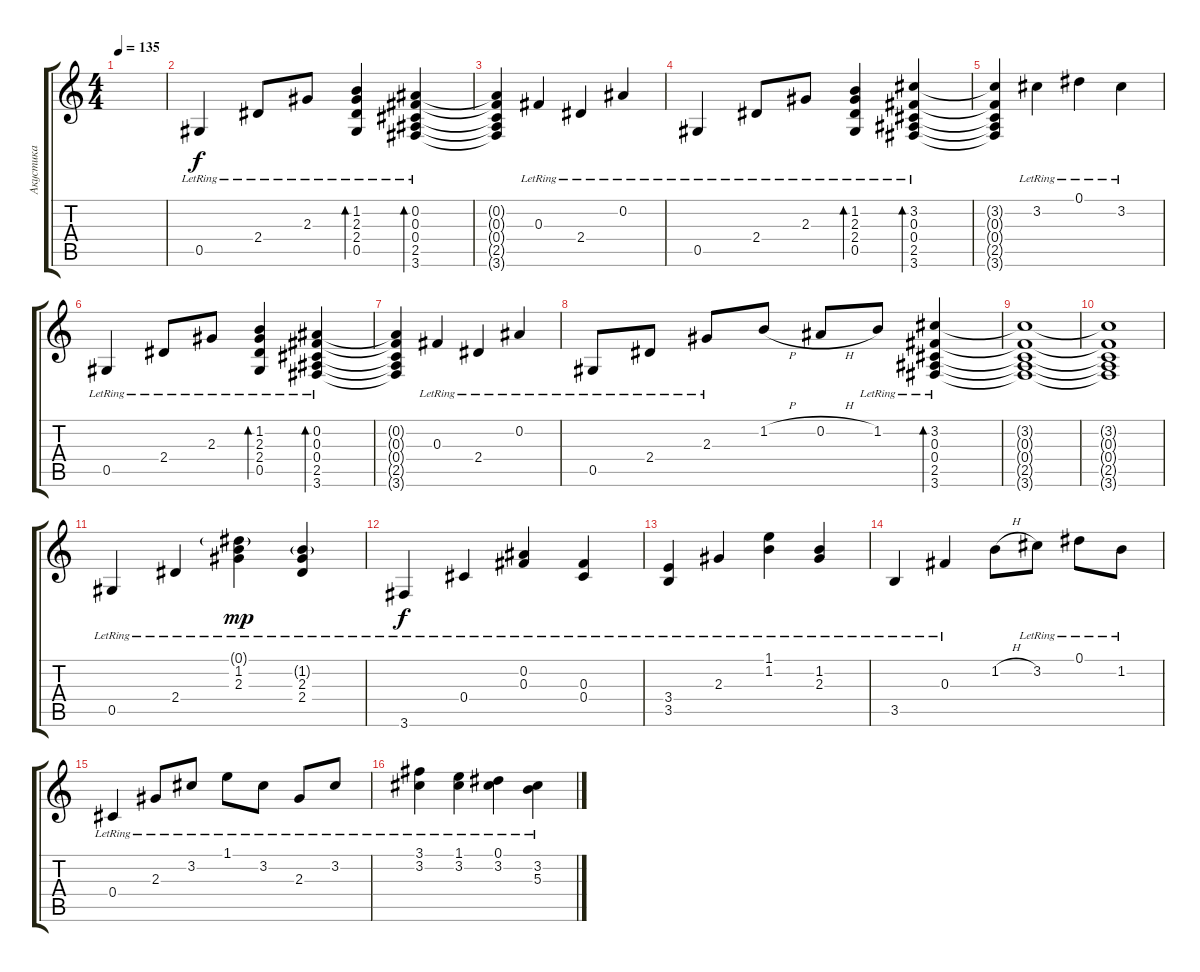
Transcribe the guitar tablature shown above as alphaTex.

\track ("Акустика" "Акустика") {instrument acousticguitarsteel}
\staff {score tabs}
\tuning (Eb4 Bb3 Gb3 Db3 Ab2 Eb2) {hide}
\ts (4 4)
\tempo 135
\clef g2
\ks c
|
0.5{lr}.4 2.4{lr}.8 2.3{lr}.8 (1.2{lr} 2.3{lr} 2.4{lr} 0.5{lr}).4{bd 60} (0.2{lr} 0.3{lr} 0.4{lr} 2.5{lr} 3.6{lr}).4{bd 60} |
(0.2{t} 0.3{t} 0.4{t} 2.5{t} 3.6{t}).4 0.3{lr}.4 2.4{lr}.4 0.2{lr}.4 |
0.5{lr}.4 2.4{lr}.8 2.3{lr}.8 (1.2{lr} 2.3{lr} 2.4{lr} 0.5{lr}).4{bd 60} (3.2{lr} 0.3{lr} 0.4{lr} 2.5{lr} 3.6{lr}).4{bd 60} |
(3.2{t} 0.3{t} 0.4{t} 2.5{t} 3.6{t}).4 3.2{lr}.4 0.1{lr}.4 3.2{lr}.4 |
0.5{lr}.4 2.4{lr}.8 2.3{lr}.8 (1.2{lr} 2.3{lr} 2.4{lr} 0.5{lr}).4{bd 60} (0.2{lr} 0.3{lr} 0.4{lr} 2.5{lr} 3.6{lr}).4{bd 60} |
(0.2{t} 0.3{t} 0.4{t} 2.5{t} 3.6{t}).4 0.3{lr}.4 2.4{lr}.4 0.2{lr}.4 |
0.5{lr}.8 2.4{lr}.8 2.3{lr}.8 1.2{h}.8 0.2{h}.8 1.2{lr}.8 (3.2{lr} 0.3{lr} 0.4{lr} 2.5{lr} 3.6{lr}).4{bd 60} |
(3.2{t} 0.3{t} 0.4{t} 2.5{t} 3.6{t}).1 |
(3.2{t} 0.3{t} 0.4{t} 2.5{t} 3.6{t}).1 |
0.5{lr}.4 2.4{lr}.4 (0.1{g lr} 1.2{lr} 2.3).4{dy mp} (1.2{g lr} 2.3{lr} 2.4).4 |
3.6{lr}.4{dy f} 0.4{lr}.4 (0.2{lr} 0.3{lr}).4 (0.3{lr} 0.4{lr}).4 |
(3.4{lr} 3.5).4 2.3{lr}.4 (1.1{lr} 1.2{lr}).4 (1.2{lr} 2.3{lr}).4 |
3.5{lr}.4 0.3{lr}.4 1.2{h}.8 3.2{lr}.8 0.1{lr}.8 1.2{lr}.8 |
0.4{lr}.4 2.3{lr}.8 3.2{lr}.8 1.1{lr}.8 3.2{lr}.8 2.3{lr}.8 3.2{lr}.8 |
(3.1{lr} 3.2{lr}).4 (1.1{lr} 3.2{lr}).4 (0.1{lr} 3.2{lr}).4 (3.2{lr} 5.3{lr}).4
